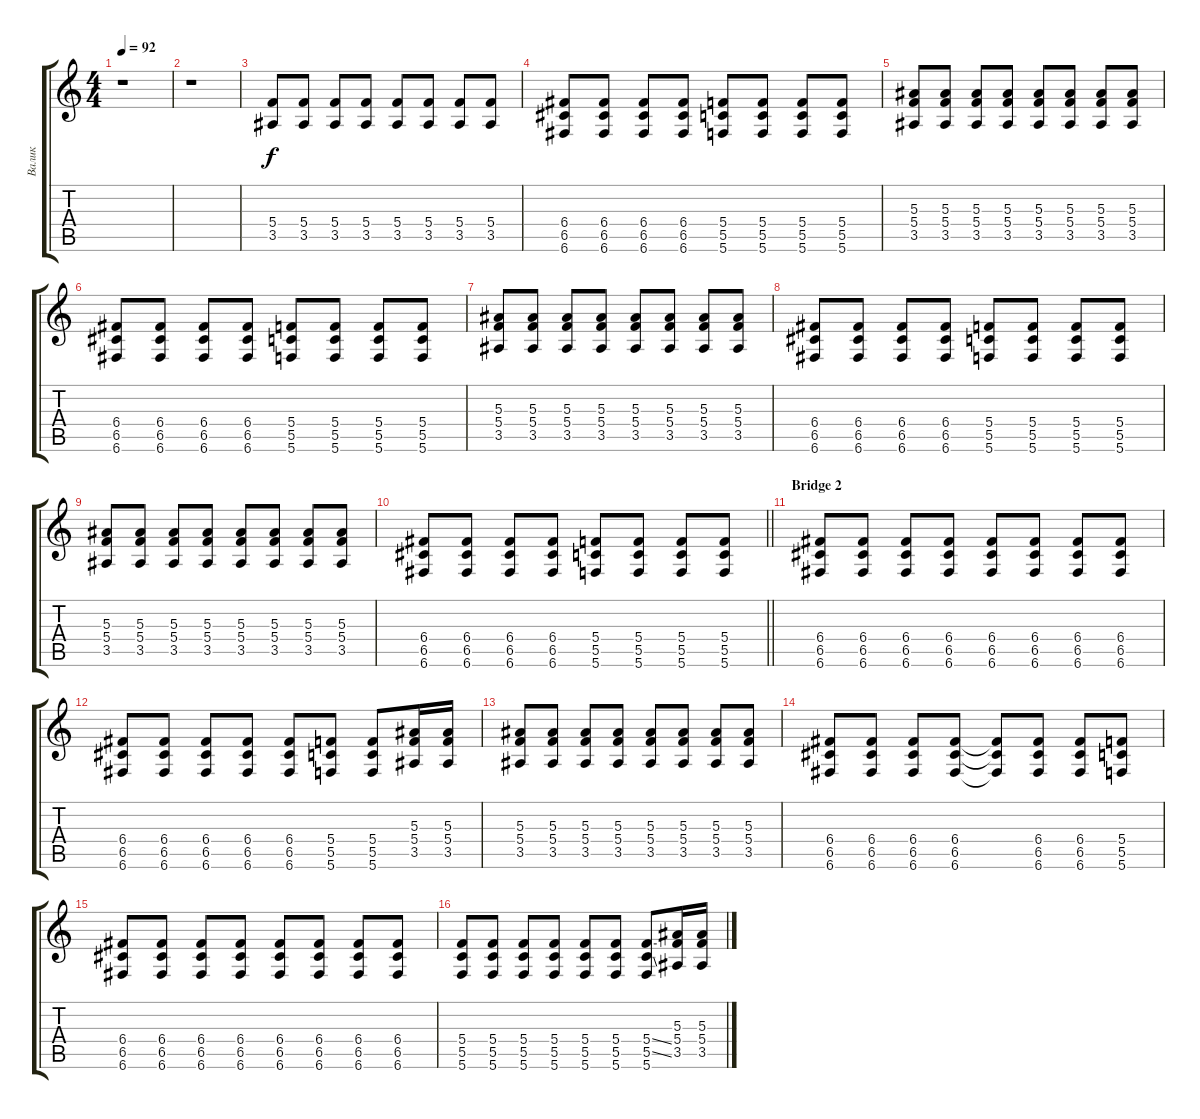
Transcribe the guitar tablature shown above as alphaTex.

\track ("Валик" "Валик") {instrument distortionguitar}
\staff {score tabs}
\tuning (D4 A3 F3 C3 G2 C2) {hide}
\ts (4 4)
\tempo 92
\clef g2
\ks c
r.1{dy f} |
r.1 |
(5.4 3.5).8{volume 9} (5.4 3.5).8 (5.4 3.5).8 (5.4 3.5).8 (5.4 3.5).8 (5.4 3.5).8 (5.4 3.5).8 (5.4 3.5).8 |
(6.4 6.5 6.6).8 (6.4 6.5 6.6).8 (6.4 6.5 6.6).8 (6.4 6.5 6.6).8 (5.4 5.5 5.6).8 (5.4 5.5 5.6).8 (5.4 5.5 5.6).8 (5.4 5.5 5.6).8 |
(5.3 5.4 3.5).8 (5.3 5.4 3.5).8 (5.3 5.4 3.5).8 (5.3 5.4 3.5).8 (5.3 5.4 3.5).8 (5.3 5.4 3.5).8 (5.3 5.4 3.5).8 (5.3 5.4 3.5).8 |
(6.4 6.5 6.6).8 (6.4 6.5 6.6).8 (6.4 6.5 6.6).8 (6.4 6.5 6.6).8 (5.4 5.5 5.6).8 (5.4 5.5 5.6).8 (5.4 5.5 5.6).8 (5.4 5.5 5.6).8 |
(5.3 5.4 3.5).8 (5.3 5.4 3.5).8 (5.3 5.4 3.5).8 (5.3 5.4 3.5).8 (5.3 5.4 3.5).8 (5.3 5.4 3.5).8 (5.3 5.4 3.5).8 (5.3 5.4 3.5).8 |
(6.4 6.5 6.6).8 (6.4 6.5 6.6).8 (6.4 6.5 6.6).8 (6.4 6.5 6.6).8 (5.4 5.5 5.6).8 (5.4 5.5 5.6).8 (5.4 5.5 5.6).8 (5.4 5.5 5.6).8 |
(5.3 5.4 3.5).8 (5.3 5.4 3.5).8 (5.3 5.4 3.5).8 (5.3 5.4 3.5).8 (5.3 5.4 3.5).8 (5.3 5.4 3.5).8 (5.3 5.4 3.5).8 (5.3 5.4 3.5).8 |
\barLineRight lightlight
(6.4 6.5 6.6).8 (6.4 6.5 6.6).8 (6.4 6.5 6.6).8 (6.4 6.5 6.6).8 (5.4 5.5 5.6).8 (5.4 5.5 5.6).8 (5.4 5.5 5.6).8 (5.4 5.5 5.6).8 |
\section ("" "Bridge 2")
(6.4 6.5 6.6).8{volume 12} (6.4 6.5 6.6).8 (6.4 6.5 6.6).8 (6.4 6.5 6.6).8 (6.4 6.5 6.6).8 (6.4 6.5 6.6).8 (6.4 6.5 6.6).8 (6.4 6.5 6.6).8 |
(6.4 6.5 6.6).8 (6.4 6.5 6.6).8 (6.4 6.5 6.6).8 (6.4 6.5 6.6).8 (6.4 6.5 6.6).8 (5.4 5.5 5.6).8 (5.4 5.5 5.6).8 (5.3 5.4 3.5).16 (5.3 5.4 3.5).16 |
(5.3 5.4 3.5).8 (5.3 5.4 3.5).8 (5.3 5.4 3.5).8 (5.3 5.4 3.5).8 (5.3 5.4 3.5).8 (5.3 5.4 3.5).8 (5.3 5.4 3.5).8 (5.3 5.4 3.5).8 |
(6.4 6.5 6.6).8 (6.4 6.5 6.6).8 (6.4 6.5 6.6).8 (6.4 6.5 6.6).8 (6.4{t} 6.5{t} 6.6{t}).8 (6.4 6.5 6.6).8 (6.4 6.5 6.6).8 (5.4 5.5 5.6).8 |
(6.4 6.5 6.6).8 (6.4 6.5 6.6).8 (6.4 6.5 6.6).8 (6.4 6.5 6.6).8 (6.4 6.5 6.6).8 (6.4 6.5 6.6).8 (6.4 6.5 6.6).8 (6.4 6.5 6.6).8 |
(5.4 5.5 5.6).8 (5.4 5.5 5.6).8 (5.4 5.5 5.6).8 (5.4 5.5 5.6).8 (5.4 5.5 5.6).8 (5.4 5.5 5.6).8 (5.4{ss} 5.5{ss} 5.6).8 (5.3 5.4 3.5).16 (5.3 5.4 3.5).16
